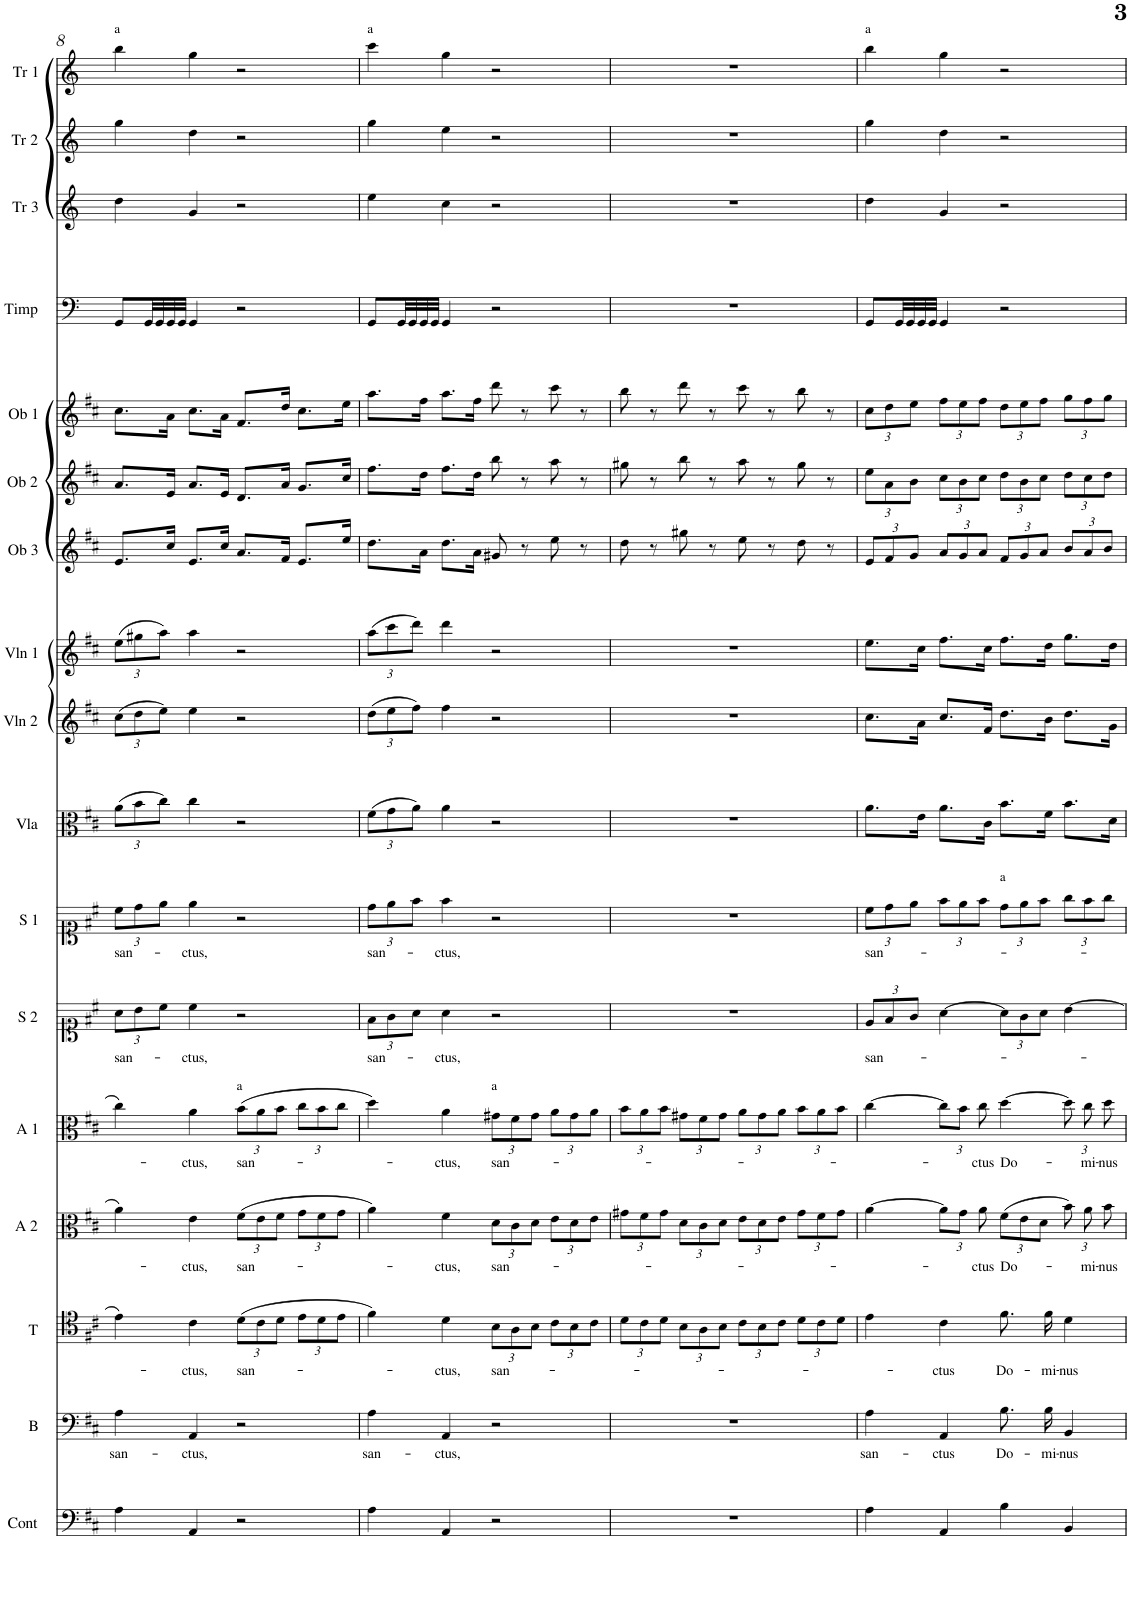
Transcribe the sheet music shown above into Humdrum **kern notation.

**kern	**kern	**text	**kern	**text	**kern	**text	**kern	**text	**kern	**text	**kern	**text	**kern	**kern	**kern	**kern	**kern	**kern	**kern	**kern	**kern	**kern
*part17	*part16	*part16	*part15	*part15	*part14	*part14	*part13	*part13	*part12	*part12	*part11	*part11	*part10	*part9	*part8	*part7	*part6	*part5	*part4	*part3	*part2	*part1
*staff17	*staff16	*staff16	*staff15	*staff15	*staff14	*staff14	*staff13	*staff13	*staff12	*staff12	*staff11	*staff11	*staff10	*staff9	*staff8	*staff7	*staff6	*staff5	*staff4	*staff3	*staff2	*staff1
*I"Continuo	*I"Bass	*	*I"Tenor	*	*I"Alto 2	*	*I"Alto 1	*	*I"Soprano 2	*	*I"Soprano 1	*	*I"Viola	*I"Violin 2	*I"Violin 1	*I"Oboe 3	*I"Oboe 2	*I"Oboe 1	*I"Timpani	*I"Tromba 3	*I"Tromba 2	*I"Tromba 1
*I'Cont	*I'B	*	*I'T	*	*I'A 2	*	*I'A 1	*	*I'S 2	*	*I'S 1	*	*I'Vla	*I'Vln 2	*I'Vln 1	*I'Ob 3	*I'Ob 2	*I'Ob 1	*I'Timp	*I'Tr 3	*I'Tr 2	*I'Tr 1
!!LO:PB:g=z
*clefF4	*clefF4	*	*clefC4	*	*clefC3	*	*clefC3	*	*clefC1	*	*clefC1	*	*clefC3	*clefG2	*clefG2	*clefG2	*clefG2	*clefG2	*clefF4	*clefG2	*clefG2	*clefG2
*	*	*	*	*	*	*	*	*	*	*	*	*	*	*	*	*	*	*	*Trd-1c-2	*Trd-1c-2	*Trd-1c-2	*Trd-1c-2
*k[f#c#]	*k[f#c#]	*	*k[f#c#]	*	*k[f#c#]	*	*k[f#c#]	*	*k[f#c#]	*	*k[f#c#]	*	*k[f#c#]	*k[f#c#]	*k[f#c#]	*k[f#c#]	*k[f#c#]	*k[f#c#]	*k[]	*k[]	*k[]	*k[]
*M4/4	*M4/4	*	*M4/4	*	*M4/4	*	*M4/4	*	*M4/4	*	*M4/4	*	*M4/4	*M4/4	*M4/4	*M4/4	*M4/4	*M4/4	*M4/4	*M4/4	*M4/4	*M4/4
*met(c)	*met(c)	*	*met(c)	*	*met(c)	*	*met(c)	*	*met(c)	*	*met(c)	*	*met(c)	*met(c)	*met(c)	*met(c)	*met(c)	*met(c)	*met(c)	*met(c)	*met(c)	*met(c)
=8	=8	=8	=8	=8	=8	=8	=8	=8	=8	=8	=8	=8	=8	=8	=8	=8	=8	=8	=8	=8	=8	=8
!	!	!LO:LY:b	!	!	!	!	!	!	!	!	!	!	!	!	!	!	!	!	!	!	!	!
*	*	*	*	*	*	*	*	*	*Xbrackettup	*	*	*	*	*	*	*	*	*	*	*	*	*
!	!	!	!	!	!	!	!	!	!	!LO:LY:b	!	!	!	!	!	!	!	!	!	!	!	!
*	*	*	*	*	*	*	*	*	*	*	*Xbrackettup	*	*	*	*	*	*	*	*	*	*	*
!	!	!	!	!	!	!	!	!	!	!	!	!LO:LY:b	!	!	!	!	!	!	!	!	!	!
*	*	*	*	*	*	*	*	*	*	*	*	*	*Xbrackettup	*Xbrackettup	*Xbrackettup	*	*	*	*	*	*	*
!	!	!	!	!	!	!	!	!	!	!	!	!	!	!	!	!	!	!	!	!	!	!LO:TX:a:t=a
4A\	4A\	san-	4e\	.	4a\	.	4cc#\	.	12a\L	san-	12cc#\L	san-	(12a\L	(12cc#\L	(12ee\L	8.e/L	8.a/L	8.cc#\L	8GG/L	4dd\	4gg\	4bb\
.	.	.	.	.	.	.	.	.	12b\	.	12dd\	.	12b\	12dd\	12gg#X\	.	.	.	.	.	.	.
.	.	.	.	.	.	.	.	.	.	.	.	.	.	.	.	.	.	.	32GG/LL	.	.	.
.	.	.	.	.	.	.	.	.	.	.	.	.	.	.	.	.	.	.	32GG/	.	.	.
.	.	.	.	.	.	.	.	.	12cc#\J	.	12ee\J	.	12cc#\J)	12ee\J)	12aa\J)	.	.	.	.	.	.	.
.	.	.	.	.	.	.	.	.	.	.	.	.	.	.	.	16cc#/Jk	16e/Jk	16a\Jk	32GG/	.	.	.
.	.	.	.	.	.	.	.	.	.	.	.	.	.	.	.	.	.	.	32GG/JJJ	.	.	.
!	!	!LO:LY:b	!	!LO:LY:b	!	!LO:LY:b	!	!LO:LY:b	!	!LO:LY:b	!	!LO:LY:b	!	!	!	!	!	!	!	!	!	!
4AA/	4AA/	-ctus,	4c#\	-ctus,	4e\	-ctus,	4a\	-ctus,	4cc#\	-ctus,	4ee\	-ctus,	4cc#\	4ee\	4aa\	8.e/L	8.a/L	8.cc#\L	4GG/	4g/	4dd\	4gg\
.	.	.	.	.	.	.	.	.	.	.	.	.	.	.	.	16cc#/Jk	16e/Jk	16a\Jk	.	.	.	.
*	*	*	*Xbrackettup	*	*	*	*	*	*	*	*	*	*	*	*	*	*	*	*	*	*	*
!	!	!	!	!LO:LY:b	!	!	!	!	!	!	!	!	!	!	!	!	!	!	!	!	!	!
*	*	*	*	*	*Xbrackettup	*	*	*	*	*	*	*	*	*	*	*	*	*	*	*	*	*
!	!	!	!	!	!	!LO:LY:b	!	!	!	!	!	!	!	!	!	!	!	!	!	!	!	!
*	*	*	*	*	*	*	*Xbrackettup	*	*	*	*	*	*	*	*	*	*	*	*	*	*	*
!	!	!	!	!	!	!	!LO:TX:a:t=a	!	!	!	!	!	!	!	!	!	!	!	!	!	!	!
!	!	!	!	!	!	!	!	!LO:LY:b	!	!	!	!	!	!	!	!	!	!	!	!	!	!
2r	2r	.	(12d\L	san-	(12f#\L	san-	(12b\L	san-	2r	.	2r	.	2r	2r	2r	8.a/L	8.d/L	8.f#/L	2r	2r	2r	2r
.	.	.	12c#\	.	12e\	.	12a\	.	.	.	.	.	.	.	.	.	.	.	.	.	.	.
.	.	.	12d\J	.	12f#\J	.	12b\J	.	.	.	.	.	.	.	.	.	.	.	.	.	.	.
.	.	.	.	.	.	.	.	.	.	.	.	.	.	.	.	16f#/Jk	16a/Jk	16dd/Jk	.	.	.	.
.	.	.	12e\L	.	12g\L	.	12cc#\L	.	.	.	.	.	.	.	.	8.e/L	8.g/L	8.cc#\L	.	.	.	.
.	.	.	12d\	.	12f#\	.	12b\	.	.	.	.	.	.	.	.	.	.	.	.	.	.	.
.	.	.	12e\J	.	12g\J	.	12cc#\J	.	.	.	.	.	.	.	.	.	.	.	.	.	.	.
.	.	.	.	.	.	.	.	.	.	.	.	.	.	.	.	16ee/Jk	16cc#/Jk	16ee\Jk	.	.	.	.
=9	=9	=9	=9	=9	=9	=9	=9	=9	=9	=9	=9	=9	=9	=9	=9	=9	=9	=9	=9	=9	=9	=9
!	!	!	!	!	!	!	!	!	!	!	!	!	!	!	!	!	!	!	!	!	!	!LO:TX:a:t=a
!	!	!LO:LY:b	!	!	!	!	!	!	!	!LO:LY:b	!	!LO:LY:b	!	!	!	!	!	!	!	!	!	!
4A\	4A\	san-	4f#\)	.	4a\)	.	4dd\)	.	12f#\L	san-	12dd\L	san-	(12f#\L	(12dd\L	(12aa\L	8.dd\L	8.ff#\L	8.aa\L	8GG/L	4ee\	4gg\	4ccc\
.	.	.	.	.	.	.	.	.	12g\	.	12ee\	.	12g\	12ee\	12ccc#\	.	.	.	.	.	.	.
.	.	.	.	.	.	.	.	.	.	.	.	.	.	.	.	.	.	.	32GG/LL	.	.	.
.	.	.	.	.	.	.	.	.	.	.	.	.	.	.	.	.	.	.	32GG/	.	.	.
.	.	.	.	.	.	.	.	.	12a\J	.	12ff#\J	.	12a\J)	12ff#\J)	12ddd\J)	.	.	.	.	.	.	.
.	.	.	.	.	.	.	.	.	.	.	.	.	.	.	.	16a\Jk	16dd\Jk	16ff#\Jk	32GG/	.	.	.
.	.	.	.	.	.	.	.	.	.	.	.	.	.	.	.	.	.	.	32GG/JJJ	.	.	.
!	!	!LO:LY:b	!	!LO:LY:b	!	!LO:LY:b	!	!LO:LY:b	!	!LO:LY:b	!	!LO:LY:b	!	!	!	!	!	!	!	!	!	!
4AA/	4AA/	-ctus,	4d\	-ctus,	4f#\	-ctus,	4a\	-ctus,	4a\	-ctus,	4ff#\	-ctus,	4a\	4ff#\	4ddd\	8.dd\L	8.ff#\L	8.aa\L	4GG/	4cc\	4ee\	4gg\
.	.	.	.	.	.	.	.	.	.	.	.	.	.	.	.	16a\Jk	16dd\Jk	16ff#\Jk	.	.	.	.
!	!	!	!	!	!	!	!LO:TX:a:t=a	!	!	!	!	!	!	!	!	!	!	!	!	!	!	!
!	!	!	!	!LO:LY:b	!	!LO:LY:b	!	!LO:LY:b	!	!	!	!	!	!	!	!	!	!	!	!	!	!
2r	2r	.	12B\L	san-	12d\L	san-	12g#X\L	san-	2r	.	2r	.	2r	2r	2r	8g#X/	8bb\	8ddd\	2r	2r	2r	2r
.	.	.	12A\	.	12c#\	.	12f#\	.	.	.	.	.	.	.	.	.	.	.	.	.	.	.
.	.	.	.	.	.	.	.	.	.	.	.	.	.	.	.	8r	8r	8r	.	.	.	.
.	.	.	12B\J	.	12d\J	.	12g#\J	.	.	.	.	.	.	.	.	.	.	.	.	.	.	.
.	.	.	12c#\L	.	12e\L	.	12a\L	.	.	.	.	.	.	.	.	8ee\	8aa\	8ccc#\	.	.	.	.
.	.	.	12B\	.	12d\	.	12g#\	.	.	.	.	.	.	.	.	.	.	.	.	.	.	.
.	.	.	.	.	.	.	.	.	.	.	.	.	.	.	.	8r	8r	8r	.	.	.	.
.	.	.	12c#\J	.	12e\J	.	12a\J	.	.	.	.	.	.	.	.	.	.	.	.	.	.	.
=10	=10	=10	=10	=10	=10	=10	=10	=10	=10	=10	=10	=10	=10	=10	=10	=10	=10	=10	=10	=10	=10	=10
1r	1r	.	12d\L	.	12g#X\L	.	12b\L	.	1r	.	1r	.	1r	1r	1r	8dd\	8gg#X\	8bb\	1r	1r	1r	1r
.	.	.	12c#\	.	12f#\	.	12a\	.	.	.	.	.	.	.	.	.	.	.	.	.	.	.
.	.	.	.	.	.	.	.	.	.	.	.	.	.	.	.	8r	8r	8r	.	.	.	.
.	.	.	12d\J	.	12g#\J	.	12b\J	.	.	.	.	.	.	.	.	.	.	.	.	.	.	.
.	.	.	12B\L	.	12d\L	.	12g#X\L	.	.	.	.	.	.	.	.	8gg#X\	8bb\	8ddd\	.	.	.	.
.	.	.	12A\	.	12c#\	.	12f#\	.	.	.	.	.	.	.	.	.	.	.	.	.	.	.
.	.	.	.	.	.	.	.	.	.	.	.	.	.	.	.	8r	8r	8r	.	.	.	.
.	.	.	12B\J	.	12d\J	.	12g#\J	.	.	.	.	.	.	.	.	.	.	.	.	.	.	.
.	.	.	12c#\L	.	12e\L	.	12a\L	.	.	.	.	.	.	.	.	8ee\	8aa\	8ccc#\	.	.	.	.
.	.	.	12B\	.	12d\	.	12g#\	.	.	.	.	.	.	.	.	.	.	.	.	.	.	.
.	.	.	.	.	.	.	.	.	.	.	.	.	.	.	.	8r	8r	8r	.	.	.	.
.	.	.	12c#\J	.	12e\J	.	12a\J	.	.	.	.	.	.	.	.	.	.	.	.	.	.	.
.	.	.	12d\L	.	12g#\L	.	12b\L	.	.	.	.	.	.	.	.	8dd\	8gg#\	8bb\	.	.	.	.
.	.	.	12c#\	.	12f#\	.	12a\	.	.	.	.	.	.	.	.	.	.	.	.	.	.	.
.	.	.	.	.	.	.	.	.	.	.	.	.	.	.	.	8r	8r	8r	.	.	.	.
.	.	.	12d\J	.	12g#\J	.	12b\J	.	.	.	.	.	.	.	.	.	.	.	.	.	.	.
=11	=11	=11	=11	=11	=11	=11	=11	=11	=11	=11	=11	=11	=11	=11	=11	=11	=11	=11	=11	=11	=11	=11
!	!	!LO:LY:b	!	!	!	!	!	!	!	!LO:LY:b	!	!LO:LY:b	!	!	!	!	!	!	!	!	!	!
*	*	*	*	*	*	*	*	*	*	*	*	*	*	*	*	*Xbrackettup	*Xbrackettup	*Xbrackettup	*	*	*	*
!	!	!	!	!	!	!	!	!	!	!	!	!	!	!	!	!	!	!	!	!	!	!LO:TX:a:t=a
4A\	4A\	san-	4e\	.	[4a\	.	[4cc#\	.	12e/L	san-	12cc#\L	san-	8.a\L	8.cc#\L	8.ee\L	12e/L	12ee\L	12cc#\L	8GG/L	4dd\	4gg\	4bb\
.	.	.	.	.	.	.	.	.	12f#/	.	12dd\	.	.	.	.	12f#/	12a\	12dd\	.	.	.	.
.	.	.	.	.	.	.	.	.	.	.	.	.	.	.	.	.	.	.	32GG/LL	.	.	.
.	.	.	.	.	.	.	.	.	.	.	.	.	.	.	.	.	.	.	32GG/	.	.	.
.	.	.	.	.	.	.	.	.	12g/J	.	12ee\J	.	.	.	.	12g/J	12b\J	12ee\J	.	.	.	.
.	.	.	.	.	.	.	.	.	.	.	.	.	16e\Jk	16a\Jk	16cc#\Jk	.	.	.	32GG/	.	.	.
.	.	.	.	.	.	.	.	.	.	.	.	.	.	.	.	.	.	.	32GG/JJJ	.	.	.
!	!	!LO:LY:b	!	!LO:LY:b	!	!	!	!	!	!	!	!	!	!	!	!	!	!	!	!	!	!
4AA/	4AA/	-ctus	4c#\	-ctus	12a\L]	.	12cc#\L]	.	[4a\	.	12ff#\L	.	8.a\L	8.cc#/L	8.ff#\L	12a/L	12cc#\L	12ff#\L	4GG/	4g/	4dd\	4gg\
.	.	.	.	.	12g\J	.	12b\J	.	.	.	12ee\	.	.	.	.	12g/	12b\	12ee\	.	.	.	.
!	!	!	!	!	!	!LO:LY:b	!	!LO:LY:b	!	!	!	!	!	!	!	!	!	!	!	!	!	!
.	.	.	.	.	12a\	-ctus	12cc#\	-ctus	.	.	12ff#\J	.	.	.	.	12a/J	12cc#\J	12ff#\J	.	.	.	.
.	.	.	.	.	.	.	.	.	.	.	.	.	16c#\Jk	16f#/Jk	16cc#\Jk	.	.	.	.	.	.	.
!	!	!	!	!	!	!	!	!	!	!	!LO:TX:a:t=a	!	!	!	!	!	!	!	!	!	!	!
!	!	!LO:LY:b	!	!LO:LY:b	!	!LO:LY:b	!	!LO:LY:b	!	!	!	!	!	!	!	!	!	!	!	!	!	!
4B\	8.B\L	Do-	8.f#\	Do-	(12f#\L	Do-	[4dd\	Do-	12a\L]	.	12dd\L	.	8.b\L	8.dd\L	8.ff#\L	12f#/L	12dd\L	12dd\L	2r	2r	2r	2r
.	.	.	.	.	12e\	.	.	.	12g\	.	12ee\	.	.	.	.	12g/	12b\	12ee\	.	.	.	.
.	.	.	.	.	12d\J	.	.	.	12a\J	.	12ff#\J	.	.	.	.	12a/J	12cc#\J	12ff#\J	.	.	.	.
!	!	!LO:LY:b	!	!LO:LY:b	!	!	!	!	!	!	!	!	!	!	!	!	!	!	!	!	!	!
.	16B\Jk	-mi-	16f#\	-mi-	.	.	.	.	.	.	.	.	16f#\Jk	16b\Jk	16dd\Jk	.	.	.	.	.	.	.
!	!	!LO:LY:b	!	!LO:LY:b	!	!	!	!	!	!	!	!	!	!	!	!	!	!	!	!	!	!
4BB/	4BB/	-nus	4d\	-nus	12b\)	.	12dd\]	.	[4b\	.	12gg\L	.	8.b\L	8.dd\L	8.gg\L	12b/L	12dd\L	12gg\L	.	.	.	.
!	!	!	!	!	!	!LO:LY:b	!	!LO:LY:b	!	!	!	!	!	!	!	!	!	!	!	!	!	!
.	.	.	.	.	12a\	-mi-	12cc#\	-mi-	.	.	12ff#\	.	.	.	.	12a/	12cc#\	12ff#\	.	.	.	.
!	!	!	!	!	!	!LO:LY:b	!	!LO:LY:b	!	!	!	!	!	!	!	!	!	!	!	!	!	!
.	.	.	.	.	12b\	-nus	12dd\	-nus	.	.	12gg\J	.	.	.	.	12b/J	12dd\J	12gg\J	.	.	.	.
.	.	.	.	.	.	.	.	.	.	.	.	.	16d\Jk	16g\Jk	16dd\Jk	.	.	.	.	.	.	.
=	=	=	=	=	=	=	=	=	=	=	=	=	=	=	=	=	=	=	=	=	=	=
*-	*-	*-	*-	*-	*-	*-	*-	*-	*-	*-	*-	*-	*-	*-	*-	*-	*-	*-	*-	*-	*-	*-
